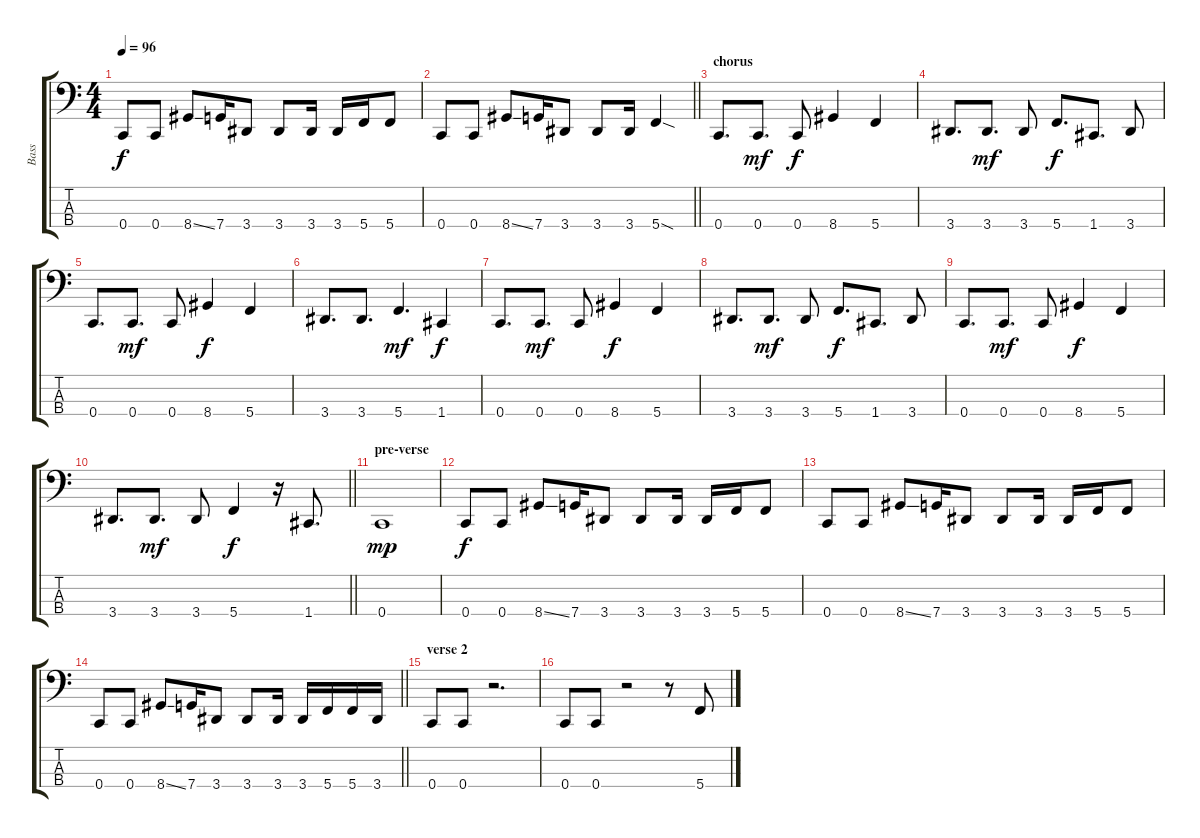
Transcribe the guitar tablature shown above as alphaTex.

\track ("Bass" "Bass") {instrument electricbassfinger}
\staff {score tabs}
\tuning (F2 C2 G1 C1) {hide}
\ts (4 4)
\tempo 96
\clef f4
\ks c
0.4.8{dy f} 0.4.8 8.4{ss}.8 7.4.16 3.4.8 3.4.8 3.4.16 3.4.16 5.4.16 5.4.8 |
\barLineRight lightlight
0.4.8 0.4.8 8.4{ss}.8 7.4.16 3.4.8 3.4.8 3.4.16 5.4{sod}.4 |
\section ("" "chorus")
0.4.8{d} 0.4.8{d dy mf} 0.4.8{dy f} 8.4.4 5.4.4 |
3.4.8{d} 3.4.8{d dy mf} 3.4.8 5.4.8{d dy f} 1.4.8{d} 3.4.8 |
0.4.8{d} 0.4.8{d dy mf} 0.4.8 8.4.4{dy f} 5.4.4 |
3.4.8{d} 3.4.8{d} 5.4.4{d dy mf} 1.4.4{dy f} |
0.4.8{d} 0.4.8{d dy mf} 0.4.8 8.4.4{dy f} 5.4.4 |
3.4.8{d} 3.4.8{d dy mf} 3.4.8 5.4.8{d dy f} 1.4.8{d} 3.4.8 |
0.4.8{d} 0.4.8{d dy mf} 0.4.8 8.4.4{dy f} 5.4.4 |
\barLineRight lightlight
3.4.8{d} 3.4.8{d dy mf} 3.4.8 5.4.4{dy f} r.16 1.4.8{d} |
\section ("" "pre-verse")
0.4.1{dy mp} |
0.4.8{dy f} 0.4.8 8.4{ss}.8 7.4.16 3.4.8 3.4.8 3.4.16 3.4.16 5.4.16 5.4.8 |
0.4.8 0.4.8 8.4{ss}.8 7.4.16 3.4.8 3.4.8 3.4.16 3.4.16 5.4.16 5.4.8 |
\barLineRight lightlight
0.4.8 0.4.8 8.4{ss}.8 7.4.16 3.4.8 3.4.8 3.4.16 3.4.16 5.4.16 5.4.16 3.4.16 |
\section ("" "verse 2")
0.4.8 0.4.8 r.2{d} |
0.4.8 0.4.8 r.2 r.8 5.4.8
